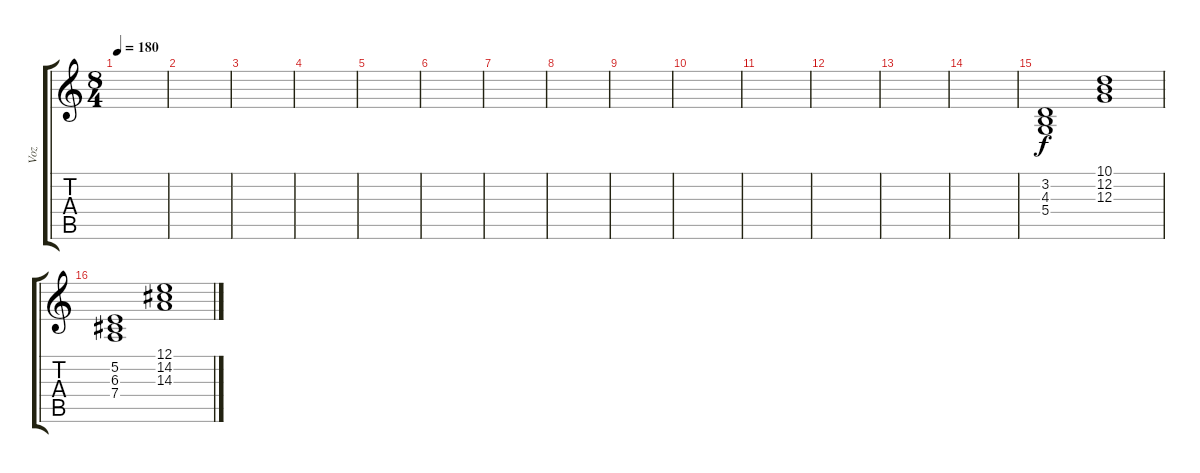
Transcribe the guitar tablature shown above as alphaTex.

\track ("Voz" "Voz") {instrument choiraahs}
\staff {score tabs}
\tuning (E4 B3 G3 D3 A2 E2) {hide}
\ts (8 4)
\tempo 180
\clef g2
\ks c
|
|
|
|
|
|
|
|
|
|
|
|
|
|
(3.2 4.3 5.4).1 (10.1 12.2 12.3).1 |
(5.2 6.3 7.4).1 (12.1 14.2 14.3).1
